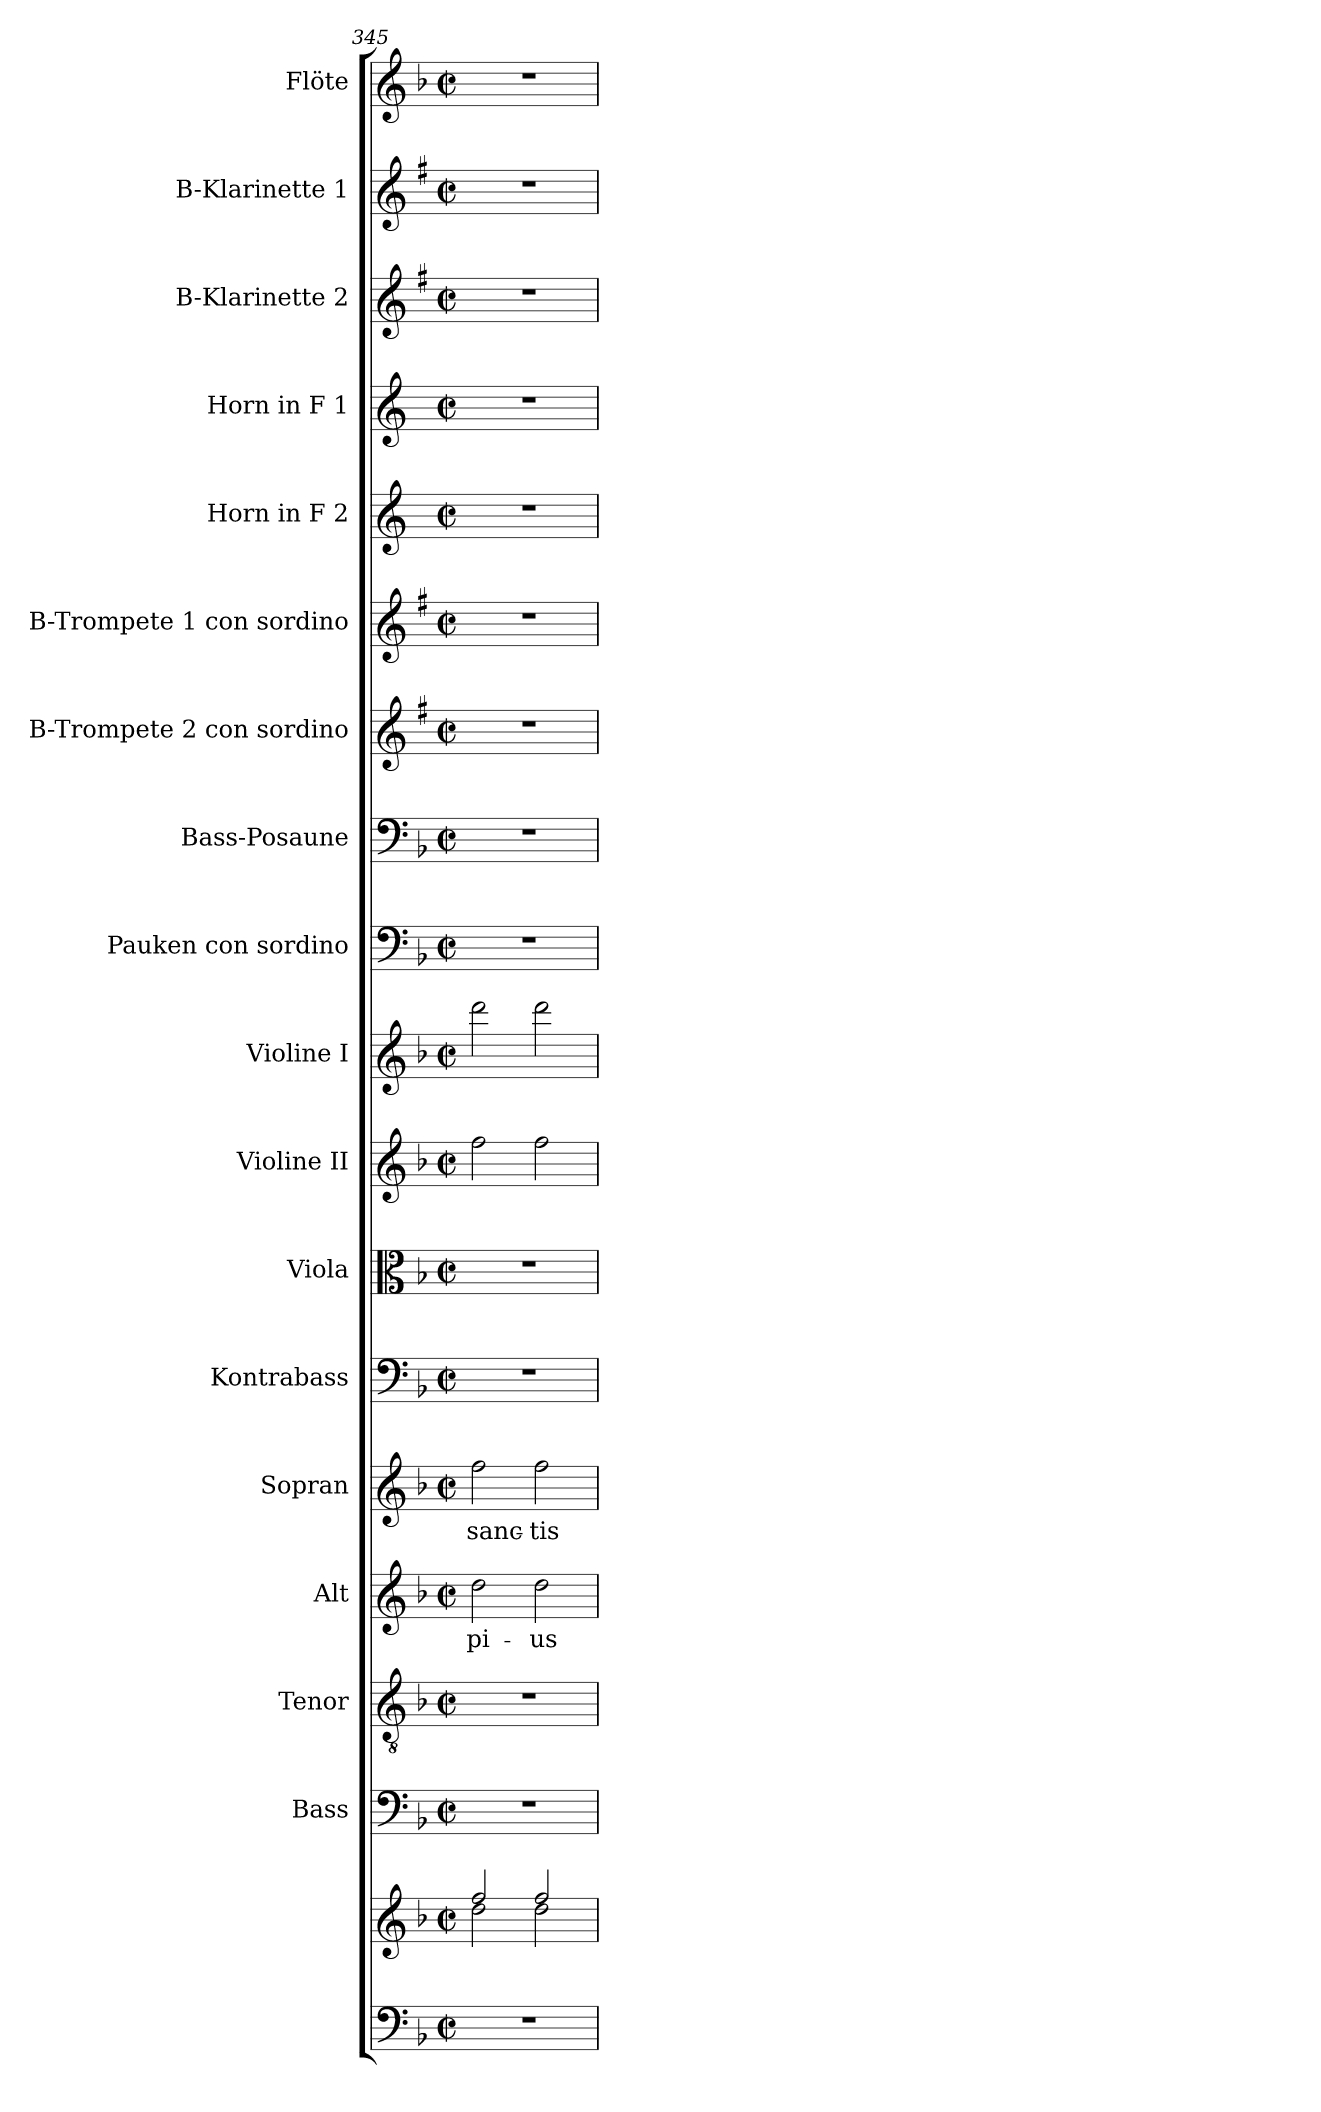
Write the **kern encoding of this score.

**kern	**kern	**kern	**kern	**kern	**text	**kern	**text	**kern	**kern	**kern	**kern	**kern	**kern	**kern	**kern	**kern	**kern	**kern	**kern	**kern
*part18	*part18	*part17	*part16	*part15	*part15	*part14	*part14	*part13	*part12	*part11	*part10	*part9	*part8	*part7	*part6	*part5	*part4	*part3	*part2	*part1
*staff19	*staff18	*staff17	*staff16	*staff15	*staff15	*staff14	*staff14	*staff13	*staff12	*staff11	*staff10	*staff9	*staff8	*staff7	*staff6	*staff5	*staff4	*staff3	*staff2	*staff1
*	*	*I"Bass	*I"Tenor	*I"Alt	*	*I"Sopran	*	*I"Kontrabass	*I"Viola	*I"Violine II	*I"Violine I	*I"Pauken con sordino	*I"Bass-Posaune	*I"B-Trompete 2 con sordino	*I"B-Trompete 1 con sordino	*I"Horn in F 2	*I"Horn in F 1	*I"B-Klarinette 2	*I"B-Klarinette 1	*I"Flöte
*	*	*I'B.	*I'T.	*I'A.	*	*I'S.	*	*I'Kb.	*I'Vla.	*I'Vl. II	*I'Vl. I	*I'Pk.	*I'B. Pos.	*I'B Trp. 2	*I'B Trp. 1	*	*	*I'B Kl. 2	*I'B Kl. 1	*I'Fl.
*clefF4	*clefG2	*clefF4	*clefGv2	*clefG2	*	*clefG2	*	*clefF4	*clefC3	*clefG2	*clefG2	*clefF4	*clefF4	*clefG2	*clefG2	*clefG2	*clefG2	*clefG2	*clefG2	*clefG2
*	*	*	*	*	*	*	*	*ITrd7c12	*	*	*	*	*	*ITrd1c2	*ITrd1c2	*ITrd4c7	*ITrd4c7	*ITrd1c2	*ITrd1c2	*
*k[b-]	*k[b-]	*k[b-]	*k[b-]	*k[b-]	*	*k[b-]	*	*k[b-]	*k[b-]	*k[b-]	*k[b-]	*k[b-]	*k[b-]	*k[b-]	*k[b-]	*k[b-]	*k[b-]	*k[b-]	*k[b-]	*k[b-]
*F:	*F:	*F:	*F:	*F:	*	*F:	*	*F:	*F:	*F:	*F:	*F:	*F:	*F:	*F:	*F:	*F:	*F:	*F:	*F:
*M2/2	*M2/2	*M2/2	*M2/2	*M2/2	*	*M2/2	*	*M2/2	*M2/2	*M2/2	*M2/2	*M2/2	*M2/2	*M2/2	*M2/2	*M2/2	*M2/2	*M2/2	*M2/2	*M2/2
*met(c|)	*met(c|)	*met(c|)	*met(c|)	*met(c|)	*	*met(c|)	*	*met(c|)	*met(c|)	*met(c|)	*met(c|)	*met(c|)	*met(c|)	*met(c|)	*met(c|)	*met(c|)	*met(c|)	*met(c|)	*met(c|)	*met(c|)
=345	=345	=345	=345	=345	=345	=345	=345	=345	=345	=345	=345	=345	=345	=345	=345	=345	=345	=345	=345	=345
*	*^	*	*	*	*	*	*	*	*	*	*	*	*	*	*	*	*	*	*	*
!	!	!	!	!	!	!LO:LY:b	!	!LO:LY:b	!	!	!	!	!	!	!	!	!	!	!	!	!
1r	2ff/	2dd\	1r	1r	2dd\	pi-	2ff\	sanc-	1r	1r	2ff\	2ddd\	1r	1r	1r	1r	1r	1r	1r	1r	1r
!	!	!	!	!	!	!LO:LY:b	!	!LO:LY:b	!	!	!	!	!	!	!	!	!	!	!	!	!
.	2ff/	2dd\	.	.	2dd\	-us	2ff\	-tis	.	.	2ff\	2ddd\	.	.	.	.	.	.	.	.	.
*	*v	*v	*	*	*	*	*	*	*	*	*	*	*	*	*	*	*	*	*	*	*
=	=	=	=	=	=	=	=	=	=	=	=	=	=	=	=	=	=	=	=	=
*-	*-	*-	*-	*-	*-	*-	*-	*-	*-	*-	*-	*-	*-	*-	*-	*-	*-	*-	*-	*-
